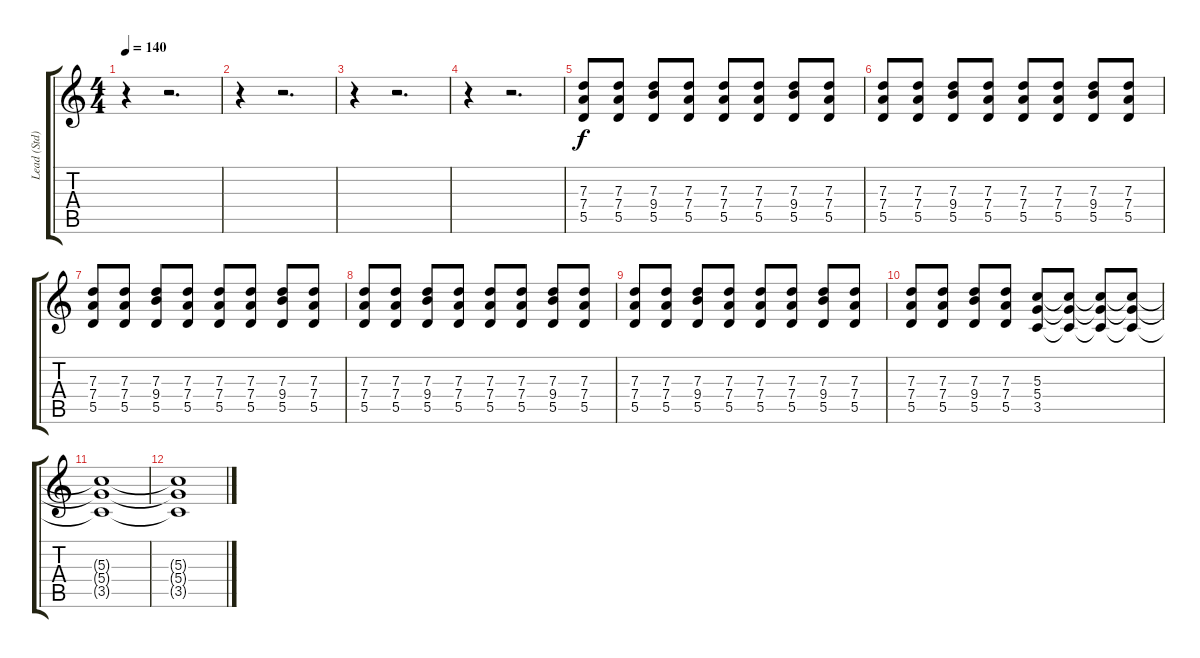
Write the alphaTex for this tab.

\track ("Lead (Std)" "Lead (Std)") {instrument distortionguitar}
\staff {score tabs}
\tuning (E4 B3 G3 D3 A2 E2) {hide}
\ts (4 4)
\tempo 140
\clef g2
\ks c
r.4{dy f} r.2{d} |
r.4 r.2{d} |
r.4 r.2{d} |
r.4 r.2{d} |
(7.3 7.4 5.5).8 (7.3 7.4 5.5).8 (7.3 9.4 5.5).8 (7.3 7.4 5.5).8 (7.3 7.4 5.5).8 (7.3 7.4 5.5).8 (7.3 9.4 5.5).8 (7.3 7.4 5.5).8 |
(7.3 7.4 5.5).8 (7.3 7.4 5.5).8 (7.3 9.4 5.5).8 (7.3 7.4 5.5).8 (7.3 7.4 5.5).8 (7.3 7.4 5.5).8 (7.3 9.4 5.5).8 (7.3 7.4 5.5).8 |
(7.3 7.4 5.5).8 (7.3 7.4 5.5).8 (7.3 9.4 5.5).8 (7.3 7.4 5.5).8 (7.3 7.4 5.5).8 (7.3 7.4 5.5).8 (7.3 9.4 5.5).8 (7.3 7.4 5.5).8 |
(7.3 7.4 5.5).8 (7.3 7.4 5.5).8 (7.3 9.4 5.5).8 (7.3 7.4 5.5).8 (7.3 7.4 5.5).8 (7.3 7.4 5.5).8 (7.3 9.4 5.5).8 (7.3 7.4 5.5).8 |
(7.3 7.4 5.5).8 (7.3 7.4 5.5).8 (7.3 9.4 5.5).8 (7.3 7.4 5.5).8 (7.3 7.4 5.5).8 (7.3 7.4 5.5).8 (7.3 9.4 5.5).8 (7.3 7.4 5.5).8 |
(7.3 7.4 5.5).8 (7.3 7.4 5.5).8 (7.3 9.4 5.5).8 (7.3 7.4 5.5).8 (5.3 5.4 3.5).8 (5.3{t} 5.4{t} 3.5{t}).8 (5.3{t} 5.4{t} 3.5{t}).8 (5.3{t} 5.4{t} 3.5{t}).8 |
(5.3{t} 5.4{t} 3.5{t}).1 |
(5.3{t} 5.4{t} 3.5{t}).1
